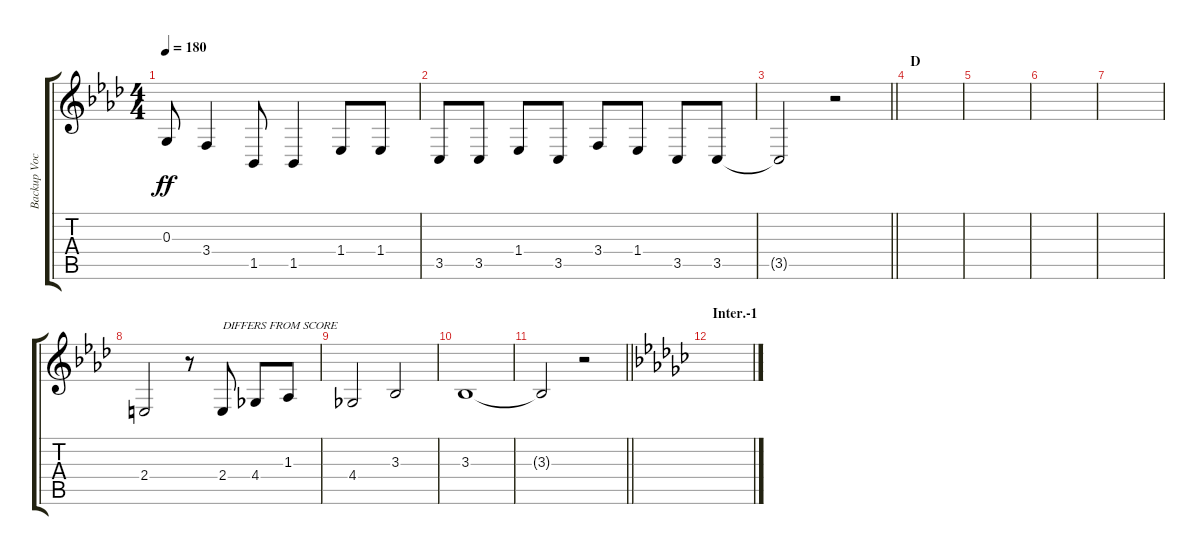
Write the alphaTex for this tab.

\track ("Backup Vocals" "Backup Voc") {instrument tuba}
\staff {score tabs}
\tuning (E4 B3 G3 D3 A2 E2) {hide}
\ts (4 4)
\tempo 180
\clef g2
\ks ab
0.3{t}.8{dy ff} 3.4.4 1.5.8 1.5.4 1.4.8 1.4.8 |
3.5.8 3.5.8 1.4.8 3.5.8 3.4.8 1.4.8 3.5.8 3.5.8 |
\barLineRight lightlight
3.5{t}.2 r.2 |
\section ("" "D")
|
|
|
|
2.4.2 r.8 2.4.8{txt "DIFFERS FROM SCORE"} 4.4.8 1.3.8 |
4.4.2 3.3.2 |
3.3.1 |
\barLineRight lightlight
3.3{t}.2 r.2 |
\section ("" "Inter.-1")
\ks gb
